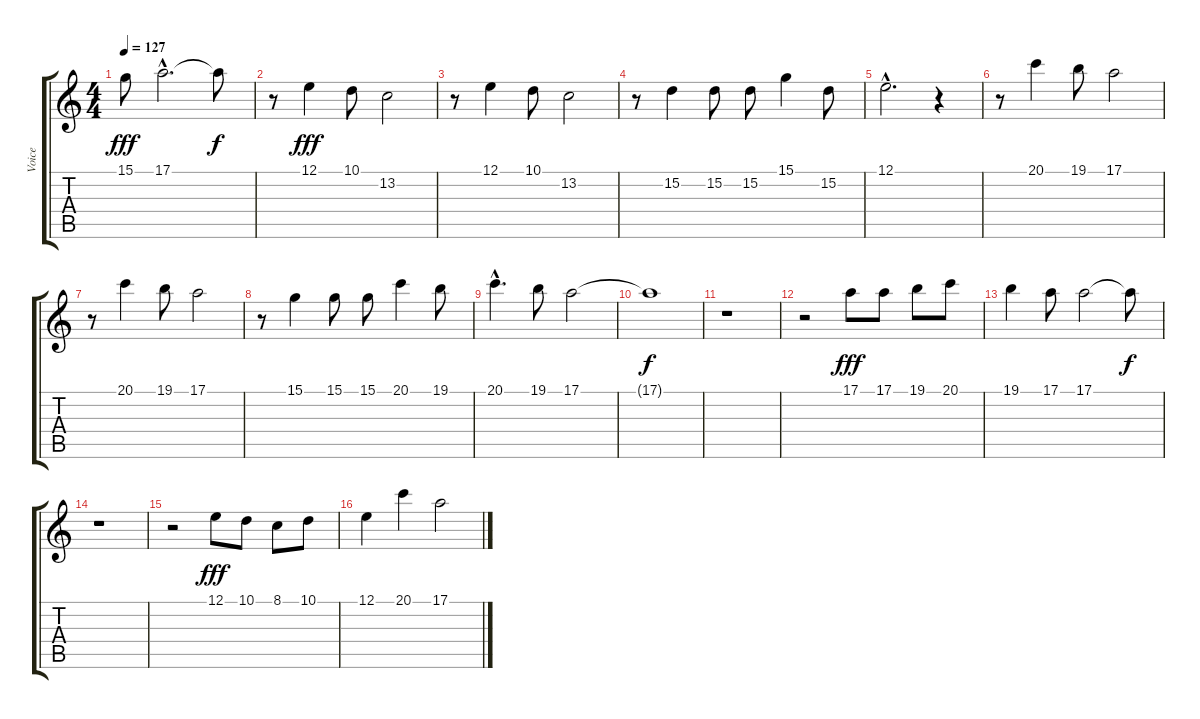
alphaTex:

\track ("Voice" "Voice") {instrument trombone}
\staff {score tabs}
\tuning (E4 B3 G3 D3 A2 E2) {hide}
\ts (4 4)
\tempo 127
\clef g2
\ks c
15.1.8{dy fff} 17.1{hac}.2{d} 17.1{t}.8{dy f} |
r.8 12.1.4{dy fff} 10.1.8 13.2.2 |
r.8 12.1.4 10.1.8 13.2.2 |
r.8 15.2.4 15.2.8 15.2.8 15.1.4 15.2.8 |
12.1{hac}.2{d} r.4 |
r.8 20.1.4 19.1.8 17.1.2 |
r.8 20.1.4 19.1.8 17.1.2 |
r.8 15.1.4 15.1.8 15.1.8 20.1.4 19.1.8 |
20.1{hac}.4{d} 19.1.8 17.1.2 |
17.1{t}.1{dy f} |
r.1 |
r.2 17.1.8{dy fff} 17.1.8 19.1.8 20.1.8 |
19.1.4 17.1.8 17.1.2 17.1{t}.8{dy f} |
r.1 |
r.2 12.1.8{dy fff} 10.1.8 8.1.8 10.1.8 |
12.1.4 20.1.4 17.1.2
